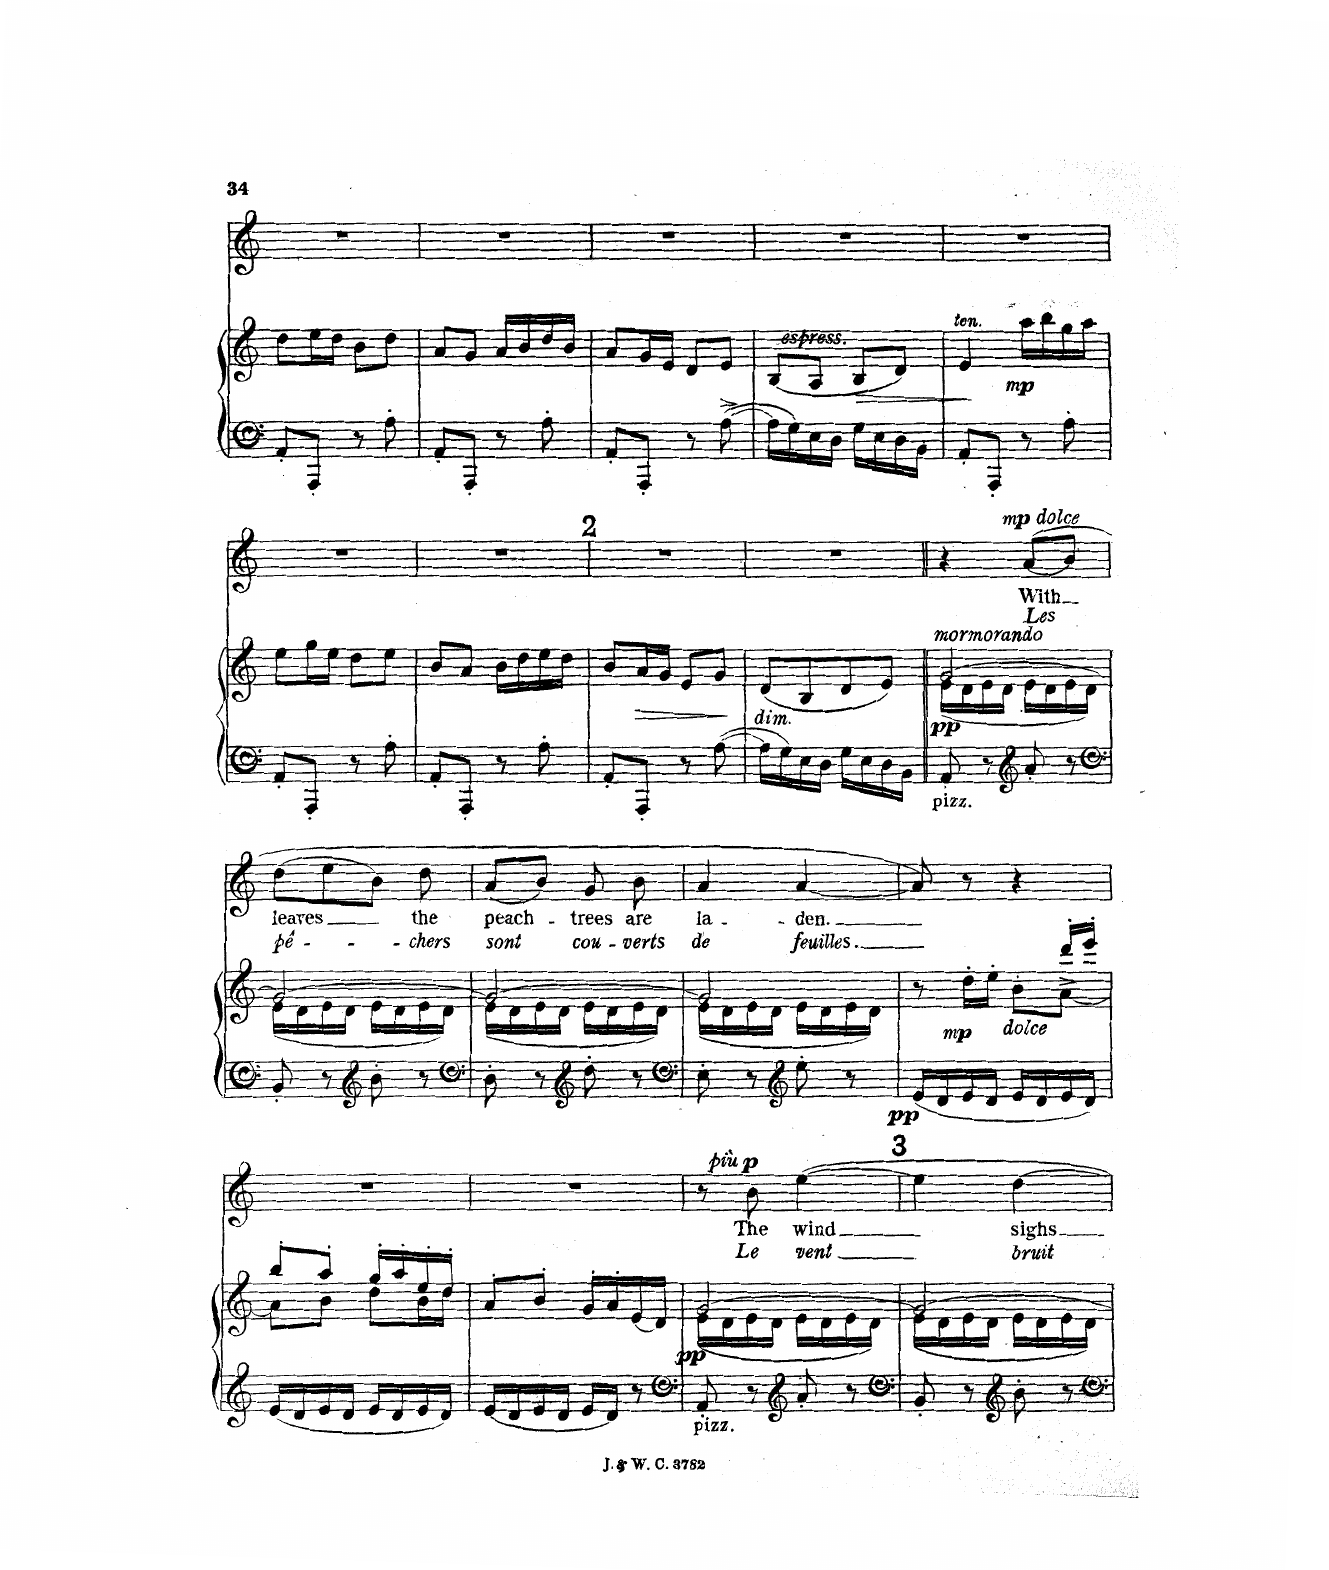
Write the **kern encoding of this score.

**kern	**kern	**dynam	**kern	**text	**text	**dynam
*part2	*part2	*part2	*part1	*part1	*part1	*part1
*staff3	*staff2	*staff2/3	*staff1	*staff1	*staff1	*staff1
*I"Piano	*	*	*I"Voice	*	*	*
*I'Pno	*	*	*	*	*	*
*clefF4	*clefG2	*	*clefG2	*	*	*
*k[]	*k[]	*	*k[]	*	*	*
*M2/4	*M2/4	*	*M2/4	*	*	*
=14	=14	=14	=14	=14	=14	=14
8AA'/L	8dd\L	.	2r	.	.	.
8AAA'/J	16ee\L	.	.	.	.	.
.	16dd\JJ	.	.	.	.	.
8r	8b\L	.	.	.	.	.
8A'\	8dd\J	.	.	.	.	.
=15	=15	=15	=15	=15	=15	=15
8AA'/L	8a/L	.	2r	.	.	.
8AAA'/J	8g/J	.	.	.	.	.
8r	16a/LL	.	.	.	.	.
.	16b/	.	.	.	.	.
8A'\	16dd/	.	.	.	.	.
.	16b/JJ	.	.	.	.	.
=16	=16	=16	=16	=16	=16	=16
8AA'/L	8a/L	.	2r	.	.	.
8AAA'/J	16g/L	.	.	.	.	.
.	16e/JJ	.	.	.	.	.
8r	8d/L	.	.	.	.	.
[8A^\	8e/J	.	.	.	.	.
=17	=17	=17	=17	=17	=17	=17
!	!LO:TX:i:t=espress.	!	!	!	!	!
16A\LL]	(8B/L	.	2r	.	.	.
16G\	.	.	.	.	.	.
16E\	8A/J	.	.	.	.	.
16D\JJ	.	.	.	.	.	.
!	!	!LO:HP:b	!	!	!	!
16G\LL	8B/L	>	.	.	.	.
16E\	.	.	.	.	.	.
16D\	8d/J)	.	.	.	.	.
16BB\JJ	.	.	.	.	.	.
=18	=18	=18	=18	=18	=18	=18
!	!LO:TX:i:t=ten.	!	!	!	!	!
8AA'/L	4e/	.	2r	.	.	.
8AAA'/J	.	.	.	.	.	.
!	!	!LO:DY:n=1:b	!	!	!	!
8r	16aa\LL	] mp	.	.	.	.
.	16bb\	.	.	.	.	.
8A'\	16gg\	.	.	.	.	.
.	16aa\JJ	.	.	.	.	.
=19	=19	=19	=19	=19	=19	=19
8AA'/L	8ee\L	.	2r	.	.	.
8AAA'/J	16gg\L	.	.	.	.	.
.	16ee\JJ	.	.	.	.	.
8r	8dd\L	.	.	.	.	.
8A'\	8ee\J	.	.	.	.	.
=20	=20	=20	=20	=20	=20	=20
8AA'/L	8b/L	.	2r	.	.	.
8AAA'/J	8a/J	.	.	.	.	.
8r	16b\LL	.	.	.	.	.
.	16dd\	.	.	.	.	.
8A'\	16ee\	.	.	.	.	.
.	16dd\JJ	.	.	.	.	.
!!LO:REH:place=s1:a:B:enc=none:fs=20:t=2
=21	=21	=21	=21	=21	=21	=21
8AA'/L	8b/L	.	2r	.	.	.
!	!	!LO:HP:b	!	!	!	!
8AAA'/J	16a/L	>	.	.	.	.
.	16g/JJ	.	.	.	.	.
8r	8e/L	.	.	.	.	.
[8A\	8g/J	.	.	.	.	.
.	.	]	.	.	.	.
=22	=22	=22	=22	=22	=22	=22
!	!LO:TX:b:i:t=dim.	!	!	!	!	!
16A\LL]	(8d/L	.	2r	.	.	.
16G\	.	.	.	.	.	.
16E\	8B/	.	.	.	.	.
16D\JJ	.	.	.	.	.	.
16G\LL	8d/	.	.	.	.	.
16E\	.	.	.	.	.	.
16D\	8e/J)	.	.	.	.	.
16BB\JJ	.	.	.	.	.	.
=23||	=23||	=23||	=23||	=23||	=23||	=23||
*	*^	*	*	*	*	*
!	!LO:TX:i:t=mormorando	!	!	!	!	!	!
!LO:TX:i:t=pizz.	!	!	!	!	!	!	!
!	!	!	!LO:DY:b	!	!	!	!
8AA'/	[2g/	(16e\LL	pp	4r	.	.	.
.	.	16d\	.	.	.	.	.
8r	.	16e\	.	.	.	.	.
.	.	16d\JJ	.	.	.	.	.
*clefG2	*	*	*	*	*	*	*
!	!	!	!	!	!	!	!LO:DY:a
!	!	!	!	!	!	!	!LO:DY:n=1:a
8a'/	.	16e\LL	.	((8a/L	With	Les	mp other-dynamics
.	.	16d\	.	.	.	.	.
8r	.	16e\	.	8b/J)	.	.	.
.	.	16d\JJ)	.	.	.	.	.
=24	=24	=24	=24	=24	=24	=24	=24
*clefF4	*	*	*	*	*	*	*
8BB'/	2g/_	(16e\LL	.	(8dd\L	leaves	pê-	.
.	.	16d\	.	.	.	.	.
8r	.	16e\	.	8ee\	.	.	.
.	.	16d\JJ	.	.	.	.	.
*clefG2	*	*	*	*	*	*	*
8b'\	.	16e\LL	.	8b\J)	.	.	.
.	.	16d\	.	.	.	.	.
8r	.	16e\	.	8dd\	the	-chers	.
.	.	16d\JJ)	.	.	.	.	.
=25	=25	=25	=25	=25	=25	=25	=25
*clefF4	*	*	*	*	*	*	*
8D'\	2g/_	(16e\LL	.	(8a/L	peach-	sont	.
.	.	16d\	.	.	.	.	.
8r	.	16e\	.	8b/J)	.	.	.
.	.	16d\JJ	.	.	.	.	.
*clefG2	*	*	*	*	*	*	*
8dd'\	.	16e\LL	.	8g/	-trees	cou-	.
.	.	16d\	.	.	.	.	.
8r	.	16e\	.	8b\	are	-verts	.
.	.	16d\JJ)	.	.	.	.	.
=26	=26	=26	=26	=26	=26	=26	=26
*clefF4	*	*	*	*	*	*	*
8E'\	2g/]	(16e\LL	.	4a/	la-	de	.
.	.	16d\	.	.	.	.	.
8r	.	16e\	.	.	.	.	.
.	.	16d\JJ	.	.	.	.	.
*clefG2	*	*	*	*	*	*	*
8ee'\	.	16e\LL	.	[4a/	-den,	feuilles.	.
.	.	16d\	.	.	.	.	.
8r	.	16e\	.	.	.	.	.
.	.	16d\JJ)	.	.	.	.	.
=27	=27	=27	=27	=27	=27	=27	=27
!	!	!	!LO:DY:b=2	!	!	!	!
16e/LL	4ryy	8r	pp	8a/])	.	.	.
16d/	.	.	.	.	.	.	.
!	!	!	!LO:DY:b	!	!	!	!
!	!	!	!LO:DY:n=1:b	!	!	!	!
16e/	.	16dd'>\LL	mp other-dynamics	8r	.	.	.
16d/JJ	.	16ee'>\JJ	.	.	.	.	.
16e/LL	8ryy	8b'>\L	.	4r	.	.	.
16d/	.	.	.	.	.	.	.
16e/	16ddd'/LL	[8a^<\J	.	.	.	.	.
16d/JJ	16eee'/JJ	.	.	.	.	.	.
=28	=28	=28	=28	=28	=28	=28	=28
16e/LL	8bb'/L	8a\L]	.	2r	.	.	.
16d/	.	.	.	.	.	.	.
16e/	8aa'/J	8b\J	.	.	.	.	.
16d/JJ	.	.	.	.	.	.	.
16e/LL	16gg'/LL	8dd\L	.	.	.	.	.
16d/	16aa'/	.	.	.	.	.	.
16e/	16ee'/	16b\L	.	.	.	.	.
16d/JJ	16dd'/JJ	16dd\JJ	.	.	.	.	.
*	*v	*v	*	*	*	*	*
=29	=29	=29	=29	=29	=29	=29
16e/LL	8a'>/L	.	2r	.	.	.
16d/	.	.	.	.	.	.
16e/	8b'>/J	.	.	.	.	.
16d/JJ	.	.	.	.	.	.
16e/LL	16g'>/LL	.	.	.	.	.
16d/JJ	16a'>/	.	.	.	.	.
8r	(16e/	.	.	.	.	.
.	16d/JJ)	.	.	.	.	.
=30	=30	=30	=30	=30	=30	=30
*clefF4	*	*	*	*	*	*
*	*^	*	*	*	*	*
!LO:TX:i:t=pizz.	!	!	!	!	!	!	!
!	!	!	!LO:DY:b	!	!	!	!
8AA'/	[2g/	(16e\LL	pp	8r	.	.	.
.	.	16d\	.	.	.	.	.
!	!	!	!	!	!	!	!LO:DY:a
!	!	!	!	!	!	!	!LO:DY:n=1:a
8r	.	16e\	.	8b\	The	Le	other-dynamics p
.	.	16d\JJ	.	.	.	.	.
*clefG2	*	*	*	*	*	*	*
8a'/	.	16e\LL	.	[4ee\	wind	vent	.
.	.	16d\	.	.	.	.	.
8r	.	16e\	.	.	.	.	.
.	.	16d\JJ)	.	.	.	.	.
!!LO:REH:place=s1:a:B:enc=none:fs=20:t=3
=31	=31	=31	=31	=31	=31	=31	=31
*clefF4	*	*	*	*	*	*	*
8BB'/	2g/_	(16e\LL	.	4ee\]	.	.	.
.	.	16d\	.	.	.	.	.
8r	.	16e\	.	.	.	.	.
.	.	16d\JJ	.	.	.	.	.
*clefG2	*	*	*	*	*	*	*
8b'\	.	16e\LL	.	[4dd\	sighs	bruit	.
.	.	16d\	.	.	.	.	.
8r	.	16e\	.	.	.	.	.
.	.	16d\JJ)	.	.	.	.	.
*	*v	*v	*	*	*	*	*
=	=	=	=	=	=	=
*-	*-	*-	*-	*-	*-	*-
